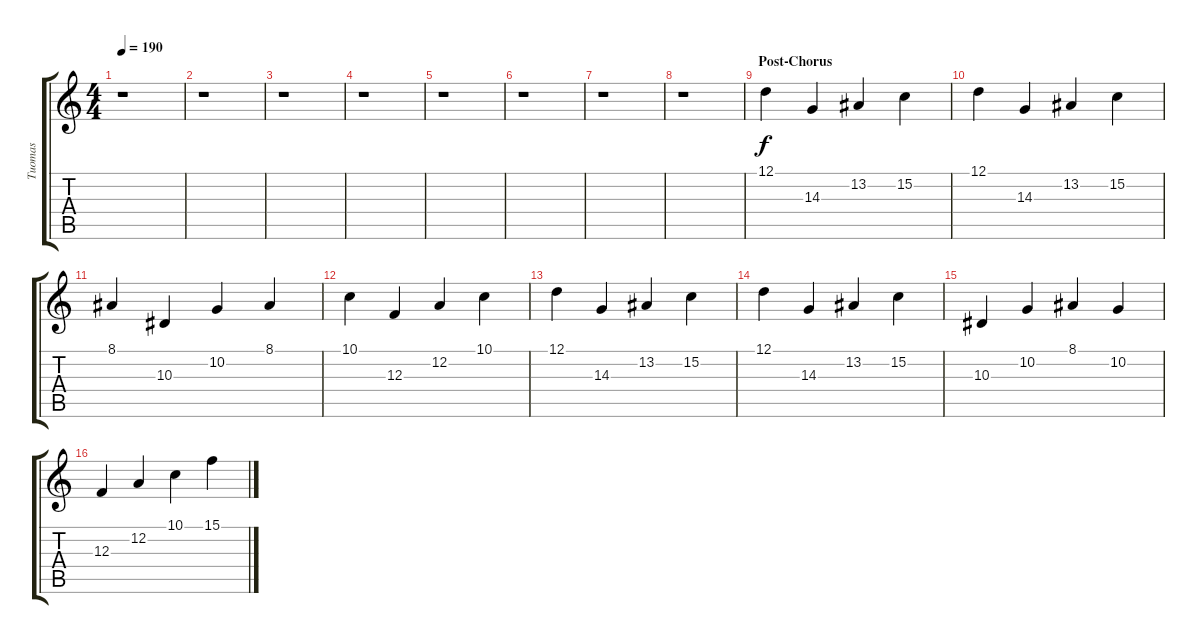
\track ("Tuomas" "Tuomas") {instrument fx5brightness}
\staff {score tabs}
\tuning (D4 A3 F3 C3 G2 D2) {hide}
\ts (4 4)
\tempo 190
\clef g2
\ks c
r.1{dy f} |
r.1 |
r.1 |
r.1 |
r.1 |
r.1 |
r.1 |
r.1 |
\section ("" "Post-Chorus")
12.1.4 14.3.4 13.2.4 15.2.4 |
12.1.4 14.3.4 13.2.4 15.2.4 |
8.1.4 10.3.4 10.2.4 8.1.4 |
10.1.4 12.3.4 12.2.4 10.1.4 |
12.1.4 14.3.4 13.2.4 15.2.4 |
12.1.4 14.3.4 13.2.4 15.2.4 |
10.3.4 10.2.4 8.1.4 10.2.4 |
12.3.4 12.2.4 10.1.4 15.1.4
